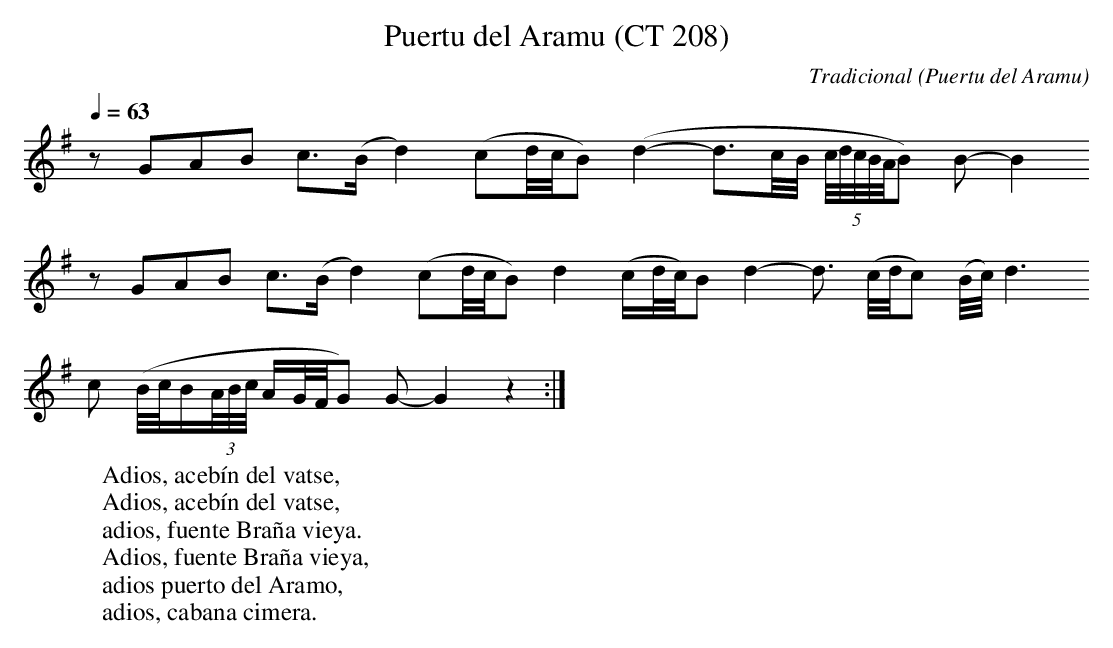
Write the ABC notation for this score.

X:1
T:Puertu del Aramu (CT 208)
C:Tradicional
O:Puertu del Aramu
M:Llibre
L:1/8
Q:1/4=63
W:Adios, acebín del vatse,
W:Adios, acebín del vatse,
W:adios, fuente Braña vieya.
W:Adios, fuente Braña vieya,
W:adios puerto del Aramo,
W:adios, cabana cimera.
K:G
z GAB c>(Bd2) (cd/4c/4B) (d2-d3/2c/4B/4 (5c/4d/4c/4B/4A/4B) B-B2
z GAB c>(Bd2) (cd/4c/4B) d2 (c/d/4c/4)B d2-d3/2 (c/4d/4c) (B/4c/4)d3
c (B/4c/4B/(3A/4B/4c/4 A/G/4F/4G) G-G2 z2 :|
